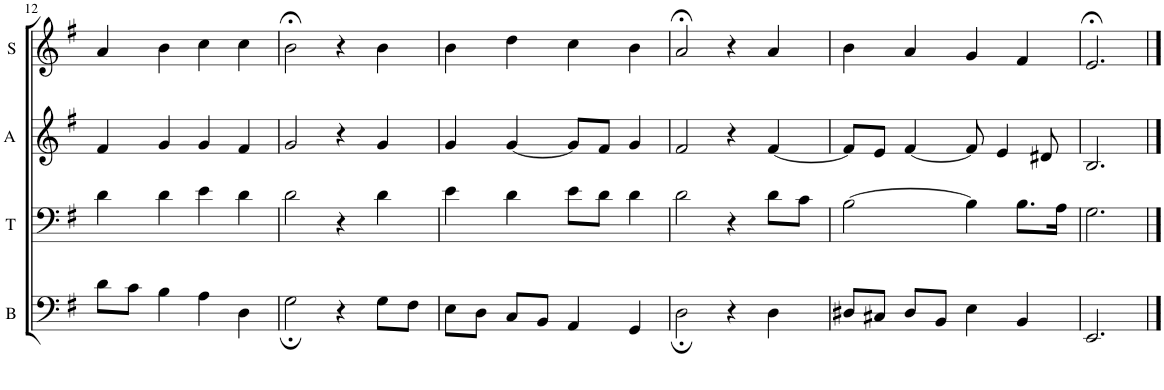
**kern	**kern	**kern	**kern
*part4	*part3	*part2	*part1
*staff4	*staff3	*staff2	*staff1
*I"B	*I"T	*I"A	*I"S
*I'B	*I'T	*I'A	*I'S
!!LO:PB:g=z
*clefF4	*clefF4	*clefG2	*clefG2
*k[f#]	*k[f#]	*k[f#]	*k[f#]
*M4/4	*M4/4	*M4/4	*M4/4
=12	=12	=12	=12
8d\L	4d\	4f#/	4a/
8c\J	.	.	.
4B\	4d\	4g/	4b\
4A\	4e\	4g/	4cc\
4D\	4d\	4f#/	4cc\
=13	=13	=13	=13
2G;\	2d\	2g/	2b;<\
4r	4r	4r	4r
8G\L	4d\	4g/	4b\
8F#\J	.	.	.
=14	=14	=14	=14
8E\L	4e\	4g/	4b\
8D\J	.	.	.
8C/L	4d\	[4g/	4dd\
8BB/J	.	.	.
4AA/	8e\L	8g/L]	4cc\
.	8d\J	8f#/J	.
4GG/	4d\	4g/	4b\
=15	=15	=15	=15
2D;\	2d\	2f#/	2a;</
4r	4r	4r	4r
4D\	8d\L	[4f#/	4a/
.	8c\J	.	.
=16	=16	=16	=16
8D#X/L	[2B\	8f#/L]	4b\
8C#X/J	.	8e/J	.
8D#/L	.	[4f#/	4a/
8BB/J	.	.	.
4E\	4B\]	8f#/]	4g/
.	.	4e/	.
4BB/	8.B\L	.	4f#/
.	.	8d#X/	.
.	16A\Jk	.	.
=17	=17	=17	=17
2.EE/	2.G\	2.B/	2.e;</
==	==	==	==
*-	*-	*-	*-
